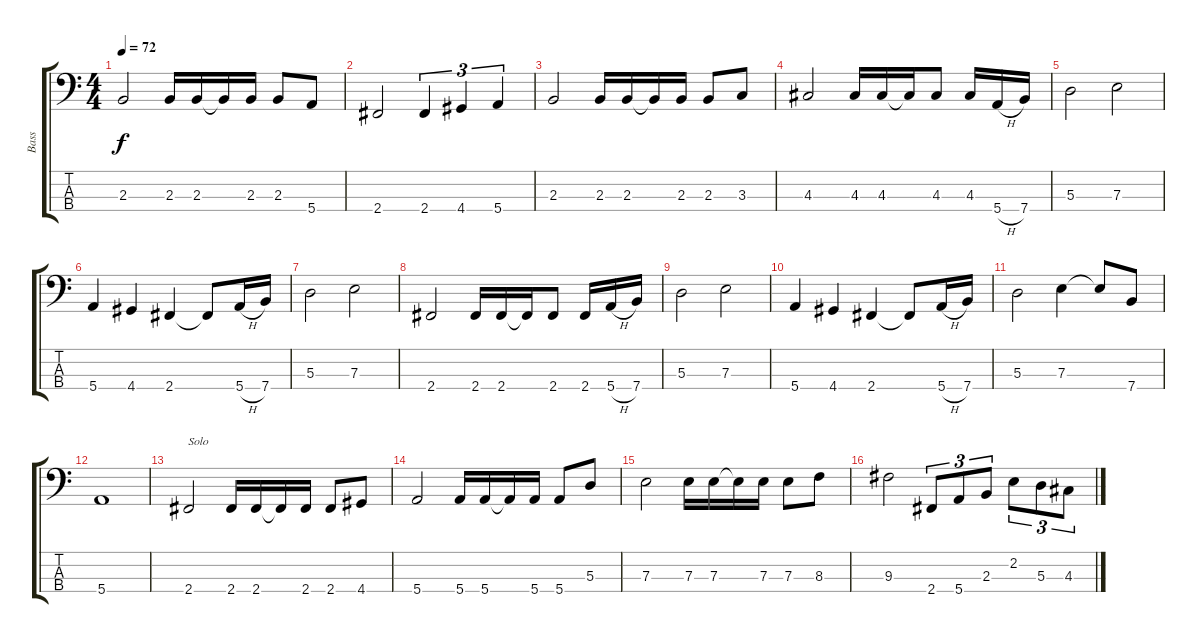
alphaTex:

\track ("Bass" "Bass") {instrument electricbassfinger}
\staff {score tabs}
\tuning (G2 D2 A1 E1) {hide}
\ts (4 4)
\tempo 72
\clef f4
\ks c
2.3.2{dy f} 2.3.16 2.3.16 2.3{t}.16 2.3.16 2.3.8 5.4.8 |
2.4.2 2.4.4{tu (3 2)} 4.4.4{tu (3 2)} 5.4.4{tu (3 2)} |
2.3.2 2.3.16 2.3.16 2.3{t}.16 2.3.16 2.3.8 3.3.8 |
4.3.2 4.3.16 4.3.16 4.3{t}.16 4.3.8 4.3.16 5.4{h}.16 7.4.16 |
5.3.2 7.3.2 |
5.4.4 4.4.4 2.4.4 2.4{t}.8 5.4{h}.16 7.4.16 |
5.3.2 7.3.2 |
2.4.2 2.4.16 2.4.16 2.4{t}.16 2.4.8 2.4.16 5.4{h}.16 7.4.16 |
5.3.2 7.3.2 |
5.4.4 4.4.4 2.4.4 2.4{t}.8 5.4{h}.16 7.4.16 |
5.3.2 7.3.4 7.3{t}.8 7.4.8 |
5.4.1 |
2.4.2{txt "Solo"} 2.4.16 2.4.16 2.4{t}.16 2.4.16 2.4.8 4.4.8 |
5.4.2 5.4.16 5.4.16 5.4{t}.16 5.4.16 5.4.8 5.3.8 |
7.3.2 7.3.16 7.3.16 7.3{t}.16 7.3.16 7.3.8 8.3.8 |
9.3.2 2.4.8{tu (3 2)} 5.4.8{tu (3 2)} 2.3.8{tu (3 2)} 2.2.8{tu (3 2)} 5.3.8{tu (3 2)} 4.3.8{tu (3 2)}
